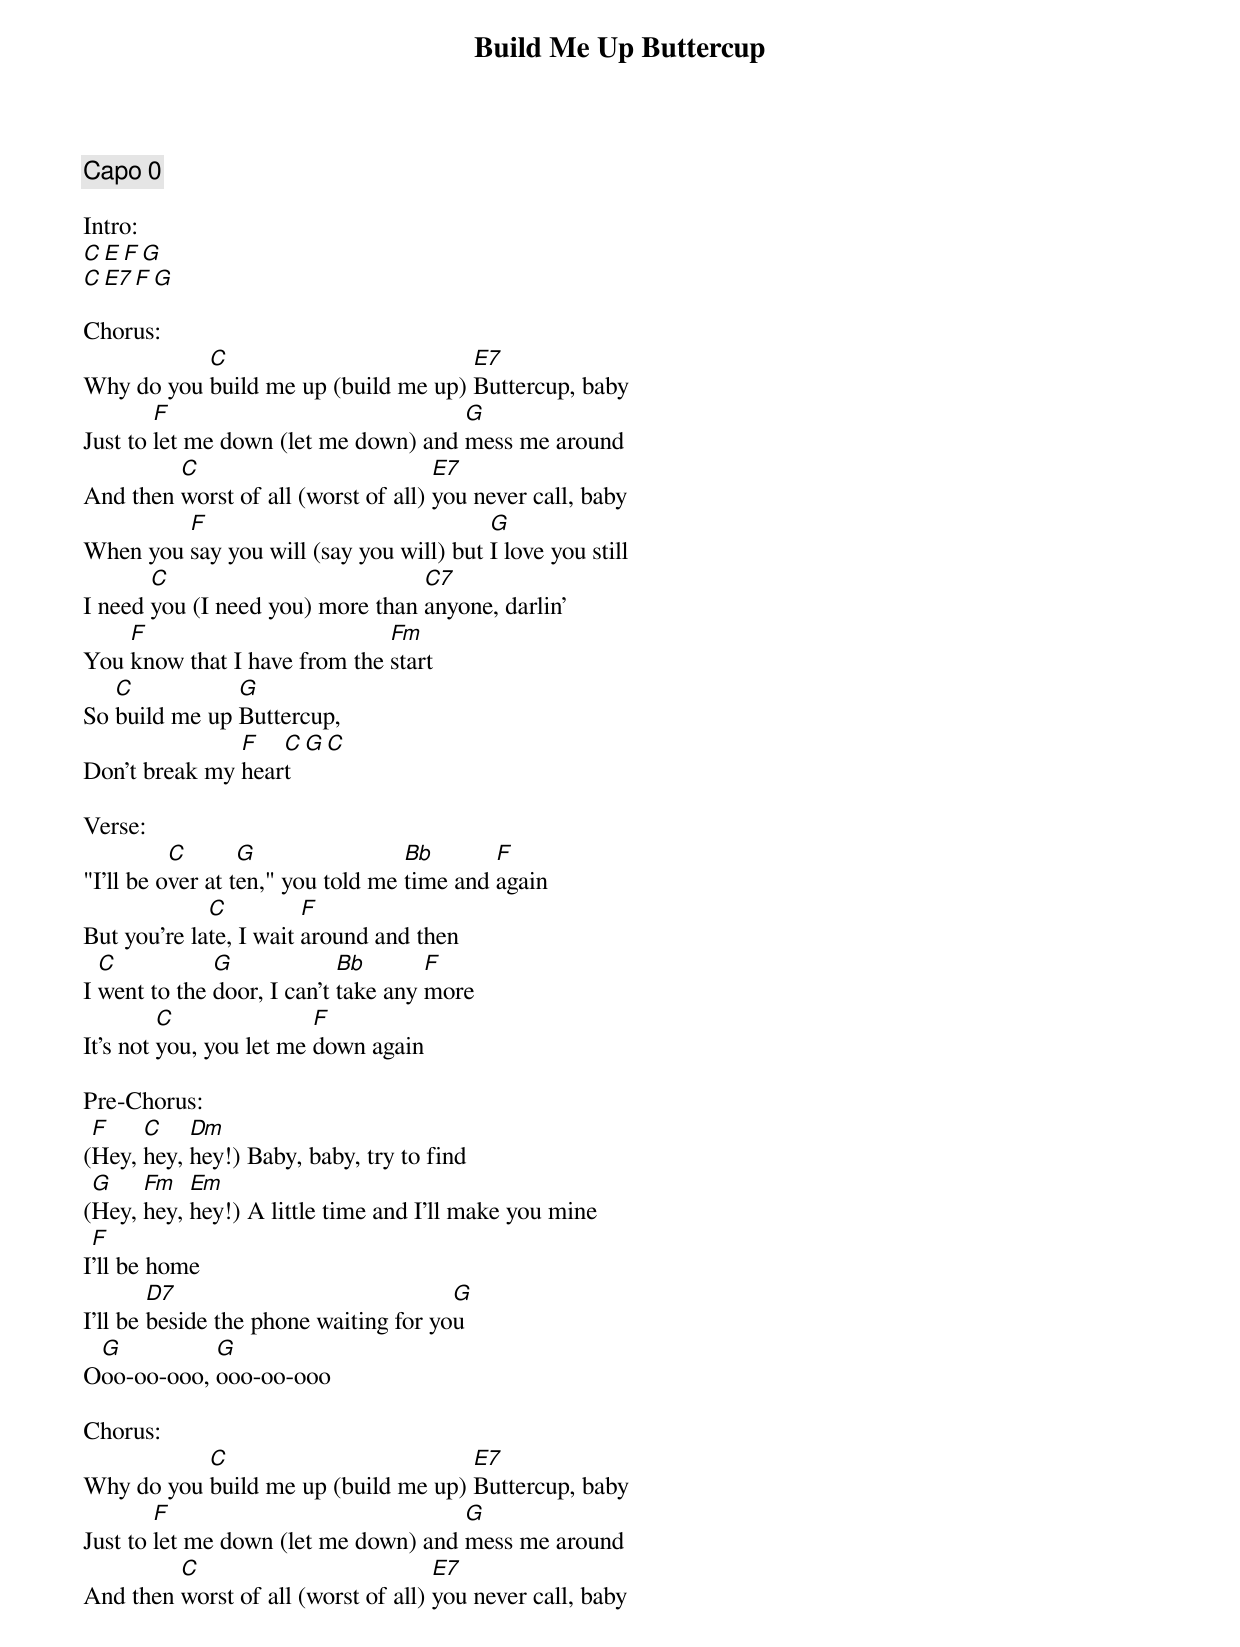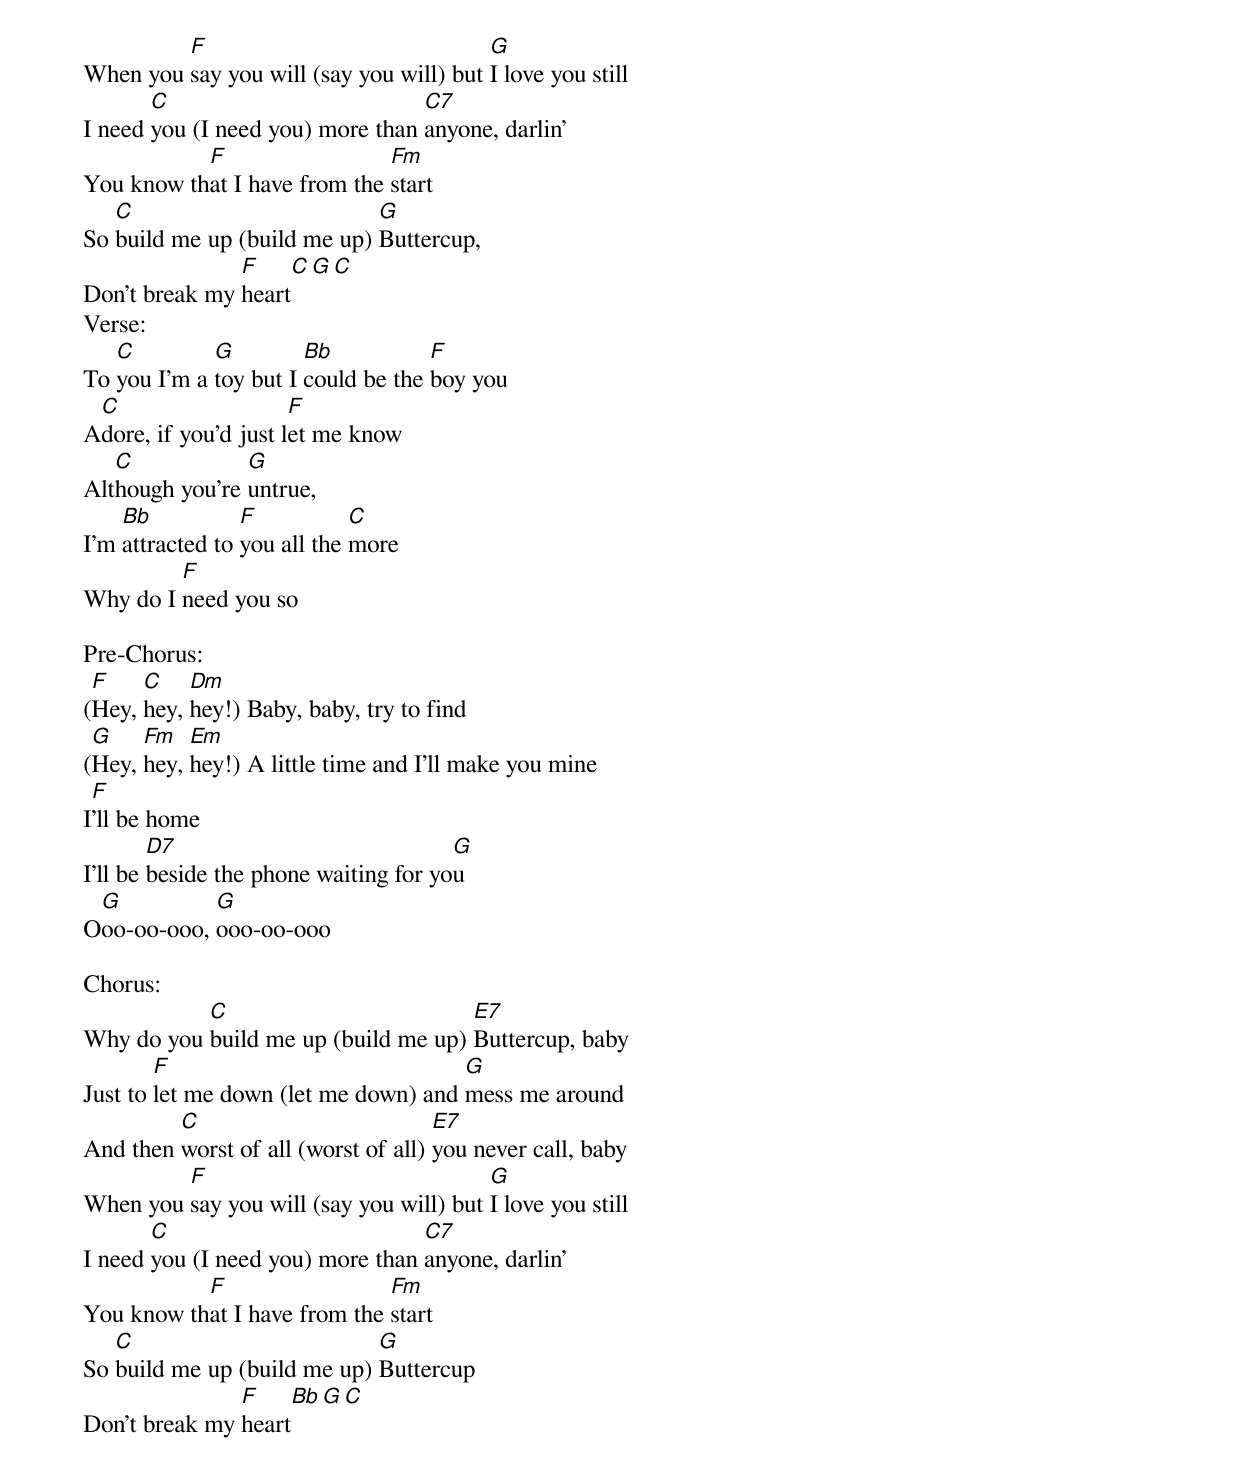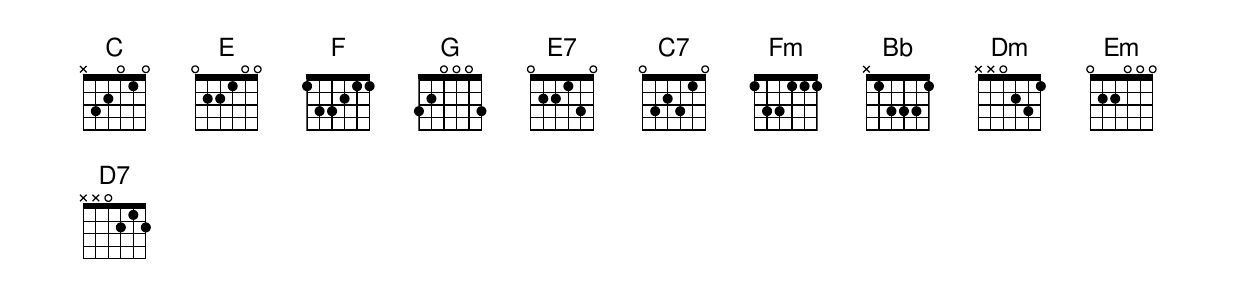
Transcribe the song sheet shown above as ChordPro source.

{title:Build Me Up Buttercup}
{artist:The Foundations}
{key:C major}
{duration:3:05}
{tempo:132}
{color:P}

{comment: Capo 0}

Intro:
[C][E][F][G]
[C][E7][F][G]

Chorus:
Why do you [C]build me up (build me up) [E7]Buttercup, baby
Just to [F]let me down (let me down) and [G]mess me around
And then [C]worst of all (worst of all) [E7]you never call, baby
When you [F]say you will (say you will) but [G]I love you still
I need [C]you (I need you) more than [C7]anyone, darlin'
You [F]know that I have from the [Fm]start
So [C]build me up [G]Buttercup,
Don't break my [F]hear[C]t [G][C]

Verse:
"I'll be o[C]ver at t[G]en," you told me [Bb]time and [F]again
But you're la[C]te, I wait [F]around and then
I [C]went to the [G]door, I can't [Bb]take any [F]more
It's not [C]you, you let me [F]down again

Pre-Chorus:
([F]Hey, [C]hey, [Dm]hey!) Baby, baby, try to find
([G]Hey, [Fm]hey, [Em]hey!) A little time and I'll make you mine
I[F]'ll be home
I'll be [D7]beside the phone waiting for yo[G]u
O[G]oo-oo-ooo, [G]ooo-oo-ooo

Chorus:
Why do you [C]build me up (build me up) [E7]Buttercup, baby
Just to [F]let me down (let me down) and [G]mess me around
And then [C]worst of all (worst of all) [E7]you never call, baby
When you [F]say you will (say you will) but [G]I love you still
I need [C]you (I need you) more than [C7]anyone, darlin'
You know th[F]at I have from the [Fm]start
So [C]build me up (build me up) [G]Buttercup,
Don't break my [F]heart[C][G][C]
Verse:
To [C]you I'm a [G]toy but I [Bb]could be the [F]boy you
A[C]dore, if you'd just l[F]et me know
Alt[C]hough you're [G]untrue,
I'm [Bb]attracted to [F]you all the [C]more
Why do I [F]need you so

Pre-Chorus:
([F]Hey, [C]hey, [Dm]hey!) Baby, baby, try to find
([G]Hey, [Fm]hey, [Em]hey!) A little time and I'll make you mine
I[F]'ll be home
I'll be [D7]beside the phone waiting for yo[G]u
O[G]oo-oo-ooo, [G]ooo-oo-ooo

Chorus:
Why do you [C]build me up (build me up) [E7]Buttercup, baby
Just to [F]let me down (let me down) and [G]mess me around
And then [C]worst of all (worst of all) [E7]you never call, baby
When you [F]say you will (say you will) but [G]I love you still
I need [C]you (I need you) more than [C7]anyone, darlin'
You know th[F]at I have from the [Fm]start
So [C]build me up (build me up) [G]Buttercup
Don't break my [F]heart[Bb][G][C]
